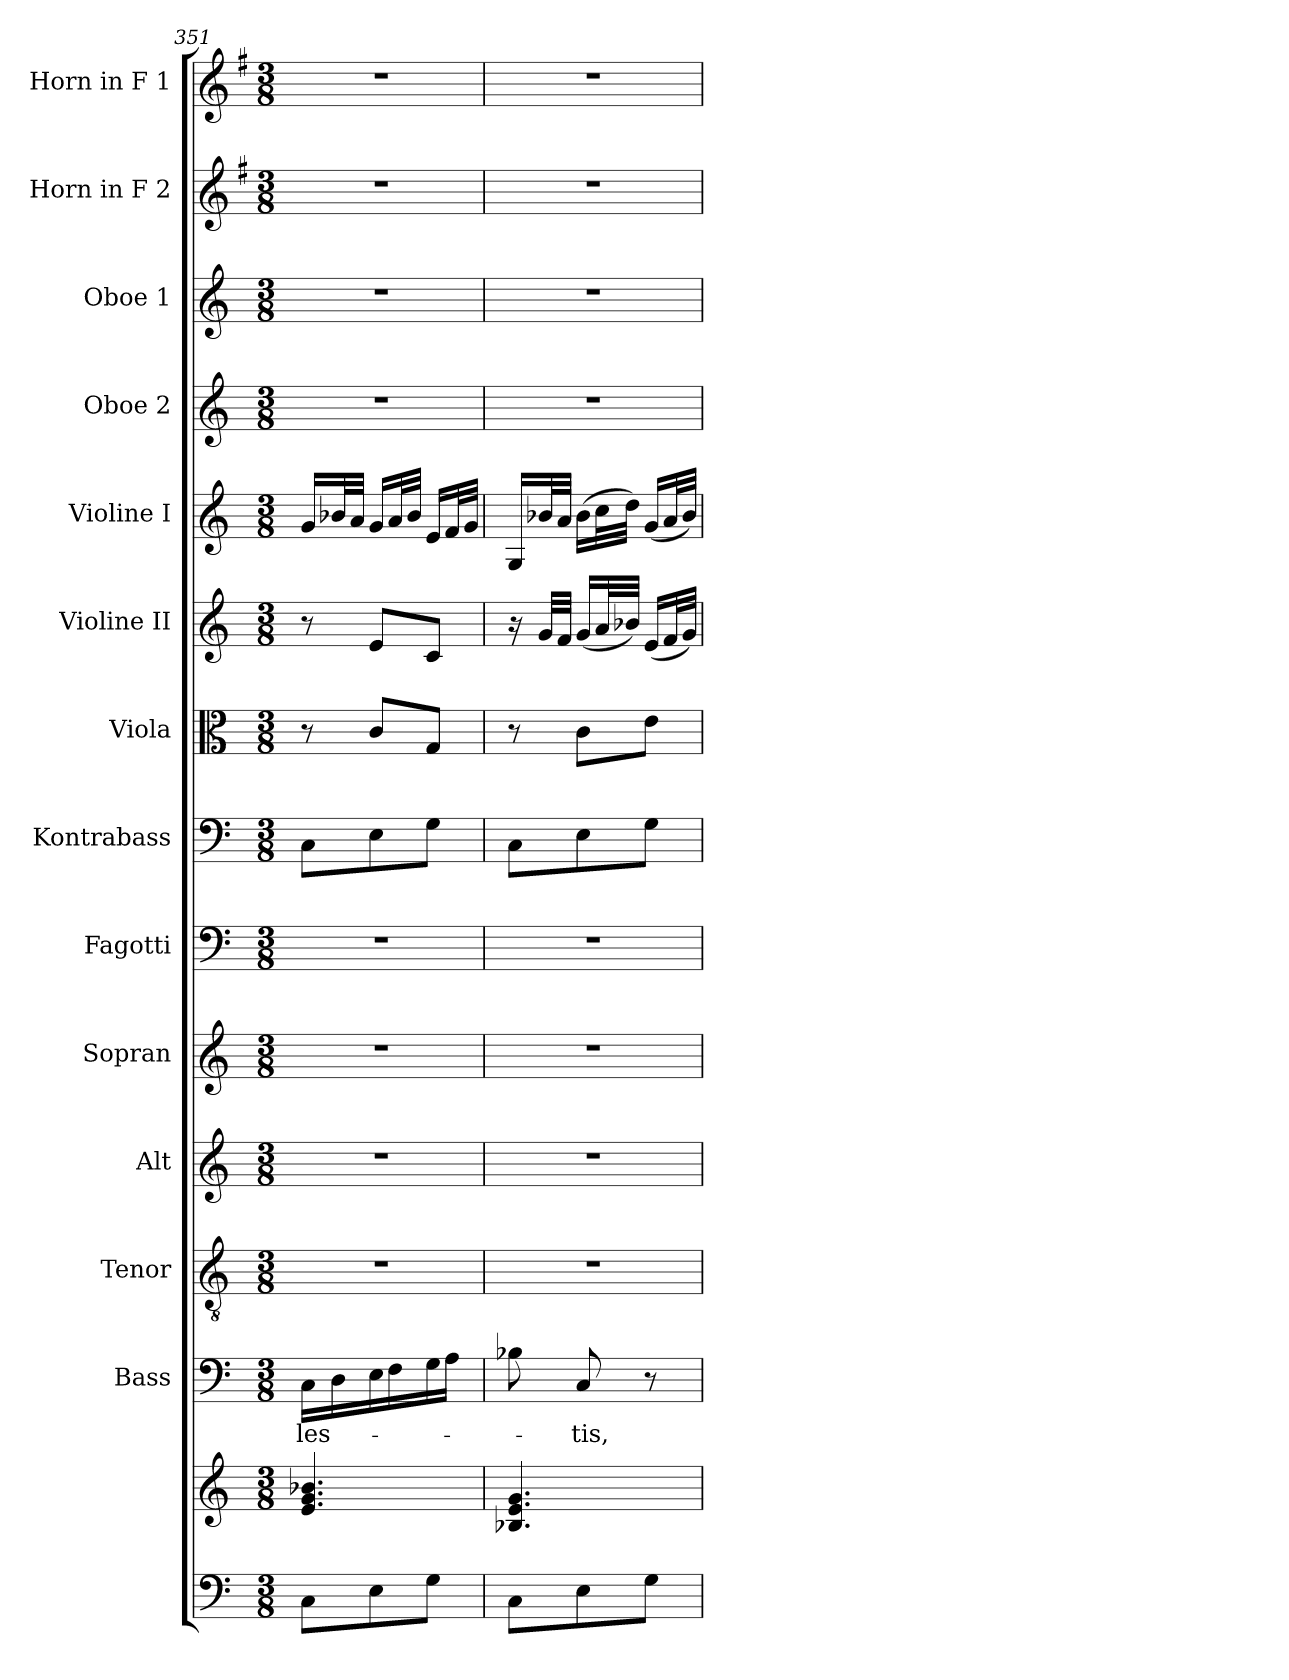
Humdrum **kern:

**kern	**kern	**kern	**text	**kern	**kern	**kern	**kern	**kern	**kern	**kern	**kern	**kern	**kern	**kern	**kern
*part14	*part14	*part13	*part13	*part12	*part11	*part10	*part9	*part8	*part7	*part6	*part5	*part4	*part3	*part2	*part1
*staff15	*staff14	*staff13	*staff13	*staff12	*staff11	*staff10	*staff9	*staff8	*staff7	*staff6	*staff5	*staff4	*staff3	*staff2	*staff1
*	*	*I"Bass	*	*I"Tenor	*I"Alt	*I"Sopran	*I"Fagotti	*I"Kontrabass	*I"Viola	*I"Violine II	*I"Violine I	*I"Oboe 2	*I"Oboe 1	*I"Horn in F 2	*I"Horn in F 1
*	*	*I'B.	*	*I'T.	*I'A.	*I'S.	*I'Fg.	*I'Kb.	*I'Vla.	*I'Vl. II	*I'Vl. I	*I'Ob. 2	*I'Ob. 1	*	*
*clefF4	*clefG2	*clefF4	*	*clefGv2	*clefG2	*clefG2	*clefF4	*clefF4	*clefC3	*clefG2	*clefG2	*clefG2	*clefG2	*clefG2	*clefG2
*	*	*	*	*	*	*	*	*ITrd7c12	*	*	*	*	*	*ITrd4c7	*ITrd4c7
*k[]	*k[]	*k[]	*	*k[]	*k[]	*k[]	*k[]	*k[]	*k[]	*k[]	*k[]	*k[]	*k[]	*k[]	*k[]
*C:	*C:	*C:	*	*C:	*C:	*C:	*C:	*C:	*C:	*C:	*C:	*C:	*C:	*C:	*C:
*M3/8	*M3/8	*M3/8	*	*M3/8	*M3/8	*M3/8	*M3/8	*M3/8	*M3/8	*M3/8	*M3/8	*M3/8	*M3/8	*M3/8	*M3/8
=351	=351	=351	=351	=351	=351	=351	=351	=351	=351	=351	=351	=351	=351	=351	=351
!	!	!	!LO:LY:b	!	!	!	!	!	!	!	!	!	!	!	!
8C\L	4.e/ 4.g/ 4.b-X/	16C\LL	-les-	4.r	4.r	4.r	4.r	8CC\L	8r	8r	16g/LL	4.r	4.r	4.r	4.r
.	.	16D\	.	.	.	.	.	.	.	.	32b-X/L	.	.	.	.
.	.	.	.	.	.	.	.	.	.	.	32a/JJJ	.	.	.	.
8E\	.	16E\	.	.	.	.	.	8EE\	8c/L	8e/L	16g/LL	.	.	.	.
.	.	16F\	.	.	.	.	.	.	.	.	32a/L	.	.	.	.
.	.	.	.	.	.	.	.	.	.	.	32b-/JJJ	.	.	.	.
8G\J	.	16G\	.	.	.	.	.	8GG\J	8G/J	8c/J	16e/LL	.	.	.	.
.	.	16A\JJ	.	.	.	.	.	.	.	.	32f/L	.	.	.	.
.	.	.	.	.	.	.	.	.	.	.	32g/JJJ	.	.	.	.
!!LO:PB:g=z
=352	=352	=352	=352	=352	=352	=352	=352	=352	=352	=352	=352	=352	=352	=352	=352
8C\L	4.B-X/ 4.e/ 4.g/	8B-X\	.	4.r	4.r	4.r	4.r	8CC\L	8r	16r	16G/LL	4.r	4.r	4.r	4.r
.	.	.	.	.	.	.	.	.	.	32g/LLL	32b-X/L	.	.	.	.
.	.	.	.	.	.	.	.	.	.	32f/JJJ	32a/JJJ	.	.	.	.
!	!	!	!LO:LY:b	!	!	!	!	!	!	!	!	!	!	!	!
8E\	.	8C/	-tis,	.	.	.	.	8EE\	8c\L	(<16g/LL	(>16b-\LL	.	.	.	.
.	.	.	.	.	.	.	.	.	.	32a/L	32cc\L	.	.	.	.
.	.	.	.	.	.	.	.	.	.	32b-X/JJJ)	32dd\JJJ)	.	.	.	.
8G\J	.	8r	.	.	.	.	.	8GG\J	8e\J	(<16e/LL	(<16g/LL	.	.	.	.
.	.	.	.	.	.	.	.	.	.	32f/L	32a/L	.	.	.	.
.	.	.	.	.	.	.	.	.	.	32g/JJJ)	32b-/JJJ)	.	.	.	.
=	=	=	=	=	=	=	=	=	=	=	=	=	=	=	=
*-	*-	*-	*-	*-	*-	*-	*-	*-	*-	*-	*-	*-	*-	*-	*-
